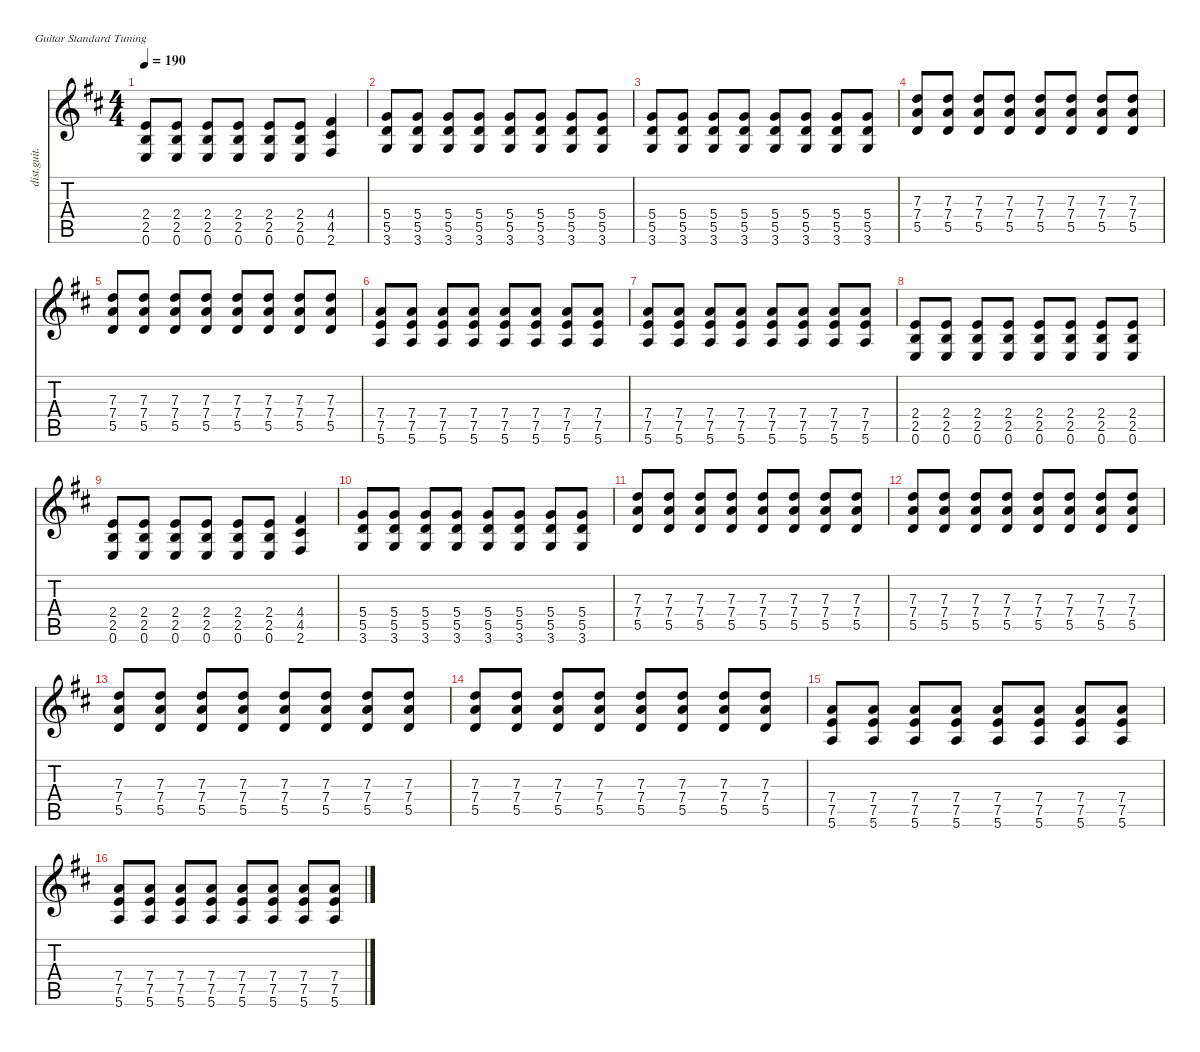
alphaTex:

\defaultSystemsLayout 4
\hideDynamics
\bracketExtendMode nobrackets
\otherSystemsTrackNameOrientation horizontal
\track ("Charlie Simpson" "dist.guit.") {mute instrument distortionguitar}
\staff {score tabs}
\tuning (E4 B3 G3 D3 A2 E2)
\ts (4 4)
\tempo 190
\clef g2
\ks d
(2.4{acc forcenatural} 2.5{acc forcenatural} 0.6{acc forcenatural}).8{dy f beam Up} (2.4{acc forcenatural} 2.5{acc forcenatural} 0.6{acc forcenatural}).8{beam Up} (2.4{acc forcenatural} 2.5{acc forcenatural} 0.6{acc forcenatural}).8{beam Up} (2.4{acc forcenatural} 2.5{acc forcenatural} 0.6{acc forcenatural}).8{beam Up} (2.4{acc forcenatural} 2.5{acc forcenatural} 0.6{acc forcenatural}).8{beam Up} (2.4{acc forcenatural} 2.5{acc forcenatural} 0.6{acc forcenatural}).8{beam Up} (4.4{acc #} 4.5{acc #} 2.6{acc #}).4{beam Up} |
(5.4{acc forcenatural} 5.5{acc forcenatural} 3.6{acc forcenatural}).8{beam Up} (5.4{acc forcenatural} 5.5{acc forcenatural} 3.6{acc forcenatural}).8{beam Up} (5.4{acc forcenatural} 5.5{acc forcenatural} 3.6{acc forcenatural}).8{beam Up} (5.4{acc forcenatural} 5.5{acc forcenatural} 3.6{acc forcenatural}).8{beam Up} (5.4{acc forcenatural} 5.5{acc forcenatural} 3.6{acc forcenatural}).8{beam Up} (5.4{acc forcenatural} 5.5{acc forcenatural} 3.6{acc forcenatural}).8{beam Up} (5.4{acc forcenatural} 5.5{acc forcenatural} 3.6{acc forcenatural}).8{beam Up} (5.4{acc forcenatural} 5.5{acc forcenatural} 3.6{acc forcenatural}).8{beam Up} |
(5.4{acc forcenatural} 5.5{acc forcenatural} 3.6{acc forcenatural}).8{beam Up} (5.4{acc forcenatural} 5.5{acc forcenatural} 3.6{acc forcenatural}).8{beam Up} (5.4{acc forcenatural} 5.5{acc forcenatural} 3.6{acc forcenatural}).8{beam Up} (5.4{acc forcenatural} 5.5{acc forcenatural} 3.6{acc forcenatural}).8{beam Up} (5.4{acc forcenatural} 5.5{acc forcenatural} 3.6{acc forcenatural}).8{beam Up} (5.4{acc forcenatural} 5.5{acc forcenatural} 3.6{acc forcenatural}).8{beam Up} (5.4{acc forcenatural} 5.5{acc forcenatural} 3.6{acc forcenatural}).8{beam Up} (5.4{acc forcenatural} 5.5{acc forcenatural} 3.6{acc forcenatural}).8{beam Up} |
(7.3{acc forcenatural} 7.4{acc forcenatural} 5.5{acc forcenatural}).8{beam Up} (7.3{acc forcenatural} 7.4{acc forcenatural} 5.5{acc forcenatural}).8{beam Up} (7.3{acc forcenatural} 7.4{acc forcenatural} 5.5{acc forcenatural}).8{beam Up} (7.3{acc forcenatural} 7.4{acc forcenatural} 5.5{acc forcenatural}).8{beam Up} (7.3{acc forcenatural} 7.4{acc forcenatural} 5.5{acc forcenatural}).8{beam Up} (7.3{acc forcenatural} 7.4{acc forcenatural} 5.5{acc forcenatural}).8{beam Up} (7.3{acc forcenatural} 7.4{acc forcenatural} 5.5{acc forcenatural}).8{beam Up} (7.3{acc forcenatural} 7.4{acc forcenatural} 5.5{acc forcenatural}).8{beam Up} |
(7.3{acc forcenatural} 7.4{acc forcenatural} 5.5{acc forcenatural}).8{beam Up} (7.3{acc forcenatural} 7.4{acc forcenatural} 5.5{acc forcenatural}).8{beam Up} (7.3{acc forcenatural} 7.4{acc forcenatural} 5.5{acc forcenatural}).8{beam Up} (7.3{acc forcenatural} 7.4{acc forcenatural} 5.5{acc forcenatural}).8{beam Up} (7.3{acc forcenatural} 7.4{acc forcenatural} 5.5{acc forcenatural}).8{beam Up} (7.3{acc forcenatural} 7.4{acc forcenatural} 5.5{acc forcenatural}).8{beam Up} (7.3{acc forcenatural} 7.4{acc forcenatural} 5.5{acc forcenatural}).8{beam Up} (7.3{acc forcenatural} 7.4{acc forcenatural} 5.5{acc forcenatural}).8{beam Up} |
(7.4{acc forcenatural} 7.5{acc forcenatural} 5.6{acc forcenatural}).8{beam Up} (7.4{acc forcenatural} 7.5{acc forcenatural} 5.6{acc forcenatural}).8{beam Up} (7.4{acc forcenatural} 7.5{acc forcenatural} 5.6{acc forcenatural}).8{beam Up} (7.4{acc forcenatural} 7.5{acc forcenatural} 5.6{acc forcenatural}).8{beam Up} (7.4{acc forcenatural} 7.5{acc forcenatural} 5.6{acc forcenatural}).8{beam Up} (7.4{acc forcenatural} 7.5{acc forcenatural} 5.6{acc forcenatural}).8{beam Up} (7.4{acc forcenatural} 7.5{acc forcenatural} 5.6{acc forcenatural}).8{beam Up} (7.4{acc forcenatural} 7.5{acc forcenatural} 5.6{acc forcenatural}).8{beam Up} |
(7.4{acc forcenatural} 7.5{acc forcenatural} 5.6{acc forcenatural}).8{beam Up} (7.4{acc forcenatural} 7.5{acc forcenatural} 5.6{acc forcenatural}).8{beam Up} (7.4{acc forcenatural} 7.5{acc forcenatural} 5.6{acc forcenatural}).8{beam Up} (7.4{acc forcenatural} 7.5{acc forcenatural} 5.6{acc forcenatural}).8{beam Up} (7.4{acc forcenatural} 7.5{acc forcenatural} 5.6{acc forcenatural}).8{beam Up} (7.4{acc forcenatural} 7.5{acc forcenatural} 5.6{acc forcenatural}).8{beam Up} (7.4{acc forcenatural} 7.5{acc forcenatural} 5.6{acc forcenatural}).8{beam Up} (7.4{acc forcenatural} 7.5{acc forcenatural} 5.6{acc forcenatural}).8{beam Up} |
(2.4{acc forcenatural} 2.5{acc forcenatural} 0.6{acc forcenatural}).8{beam Up} (2.4{acc forcenatural} 2.5{acc forcenatural} 0.6{acc forcenatural}).8{beam Up} (2.4{acc forcenatural} 2.5{acc forcenatural} 0.6{acc forcenatural}).8{beam Up} (2.4{acc forcenatural} 2.5{acc forcenatural} 0.6{acc forcenatural}).8{beam Up} (2.4{acc forcenatural} 2.5{acc forcenatural} 0.6{acc forcenatural}).8{beam Up} (2.4{acc forcenatural} 2.5{acc forcenatural} 0.6{acc forcenatural}).8{beam Up} (2.4{acc forcenatural} 2.5{acc forcenatural} 0.6{acc forcenatural}).8{beam Up} (2.4{acc forcenatural} 2.5{acc forcenatural} 0.6{acc forcenatural}).8{beam Up} |
(2.4{acc forcenatural} 2.5{acc forcenatural} 0.6{acc forcenatural}).8{beam Up} (2.4{acc forcenatural} 2.5{acc forcenatural} 0.6{acc forcenatural}).8{beam Up} (2.4{acc forcenatural} 2.5{acc forcenatural} 0.6{acc forcenatural}).8{beam Up} (2.4{acc forcenatural} 2.5{acc forcenatural} 0.6{acc forcenatural}).8{beam Up} (2.4{acc forcenatural} 2.5{acc forcenatural} 0.6{acc forcenatural}).8{beam Up} (2.4{acc forcenatural} 2.5{acc forcenatural} 0.6{acc forcenatural}).8{beam Up} (4.4{acc #} 4.5{acc #} 2.6{acc #}).4{beam Up} |
(5.4{acc forcenatural} 5.5{acc forcenatural} 3.6{acc forcenatural}).8{beam Up} (5.4{acc forcenatural} 5.5{acc forcenatural} 3.6{acc forcenatural}).8{beam Up} (5.4{acc forcenatural} 5.5{acc forcenatural} 3.6{acc forcenatural}).8{beam Up} (5.4{acc forcenatural} 5.5{acc forcenatural} 3.6{acc forcenatural}).8{beam Up} (5.4{acc forcenatural} 5.5{acc forcenatural} 3.6{acc forcenatural}).8{beam Up} (5.4{acc forcenatural} 5.5{acc forcenatural} 3.6{acc forcenatural}).8{beam Up} (5.4{acc forcenatural} 5.5{acc forcenatural} 3.6{acc forcenatural}).8{beam Up} (5.4{acc forcenatural} 5.5{acc forcenatural} 3.6{acc forcenatural}).8{beam Up} |
(7.3{acc forcenatural} 7.4{acc forcenatural} 5.5{acc forcenatural}).8{beam Up} (7.3{acc forcenatural} 7.4{acc forcenatural} 5.5{acc forcenatural}).8{beam Up} (7.3{acc forcenatural} 7.4{acc forcenatural} 5.5{acc forcenatural}).8{beam Up} (7.3{acc forcenatural} 7.4{acc forcenatural} 5.5{acc forcenatural}).8{beam Up} (7.3{acc forcenatural} 7.4{acc forcenatural} 5.5{acc forcenatural}).8{beam Up} (7.3{acc forcenatural} 7.4{acc forcenatural} 5.5{acc forcenatural}).8{beam Up} (7.3{acc forcenatural} 7.4{acc forcenatural} 5.5{acc forcenatural}).8{beam Up} (7.3{acc forcenatural} 7.4{acc forcenatural} 5.5{acc forcenatural}).8{beam Up} |
(7.3{acc forcenatural} 7.4{acc forcenatural} 5.5{acc forcenatural}).8{beam Up} (7.3{acc forcenatural} 7.4{acc forcenatural} 5.5{acc forcenatural}).8{beam Up} (7.3{acc forcenatural} 7.4{acc forcenatural} 5.5{acc forcenatural}).8{beam Up} (7.3{acc forcenatural} 7.4{acc forcenatural} 5.5{acc forcenatural}).8{beam Up} (7.3{acc forcenatural} 7.4{acc forcenatural} 5.5{acc forcenatural}).8{beam Up} (7.3{acc forcenatural} 7.4{acc forcenatural} 5.5{acc forcenatural}).8{beam Up} (7.3{acc forcenatural} 7.4{acc forcenatural} 5.5{acc forcenatural}).8{beam Up} (7.3{acc forcenatural} 7.4{acc forcenatural} 5.5{acc forcenatural}).8{beam Up} |
(7.3{acc forcenatural} 7.4{acc forcenatural} 5.5{acc forcenatural}).8{beam Up} (7.3{acc forcenatural} 7.4{acc forcenatural} 5.5{acc forcenatural}).8{beam Up} (7.3{acc forcenatural} 7.4{acc forcenatural} 5.5{acc forcenatural}).8{beam Up} (7.3{acc forcenatural} 7.4{acc forcenatural} 5.5{acc forcenatural}).8{beam Up} (7.3{acc forcenatural} 7.4{acc forcenatural} 5.5{acc forcenatural}).8{beam Up} (7.3{acc forcenatural} 7.4{acc forcenatural} 5.5{acc forcenatural}).8{beam Up} (7.3{acc forcenatural} 7.4{acc forcenatural} 5.5{acc forcenatural}).8{beam Up} (7.3{acc forcenatural} 7.4{acc forcenatural} 5.5{acc forcenatural}).8{beam Up} |
(7.3{acc forcenatural} 7.4{acc forcenatural} 5.5{acc forcenatural}).8{beam Up} (7.3{acc forcenatural} 7.4{acc forcenatural} 5.5{acc forcenatural}).8{beam Up} (7.3{acc forcenatural} 7.4{acc forcenatural} 5.5{acc forcenatural}).8{beam Up} (7.3{acc forcenatural} 7.4{acc forcenatural} 5.5{acc forcenatural}).8{beam Up} (7.3{acc forcenatural} 7.4{acc forcenatural} 5.5{acc forcenatural}).8{beam Up} (7.3{acc forcenatural} 7.4{acc forcenatural} 5.5{acc forcenatural}).8{beam Up} (7.3{acc forcenatural} 7.4{acc forcenatural} 5.5{acc forcenatural}).8{beam Up} (7.3{acc forcenatural} 7.4{acc forcenatural} 5.5{acc forcenatural}).8{beam Up} |
(7.4{acc forcenatural} 7.5{acc forcenatural} 5.6{acc forcenatural}).8{beam Up} (7.4{acc forcenatural} 7.5{acc forcenatural} 5.6{acc forcenatural}).8{beam Up} (7.4{acc forcenatural} 7.5{acc forcenatural} 5.6{acc forcenatural}).8{beam Up} (7.4{acc forcenatural} 7.5{acc forcenatural} 5.6{acc forcenatural}).8{beam Up} (7.4{acc forcenatural} 7.5{acc forcenatural} 5.6{acc forcenatural}).8{beam Up} (7.4{acc forcenatural} 7.5{acc forcenatural} 5.6{acc forcenatural}).8{beam Up} (7.4{acc forcenatural} 7.5{acc forcenatural} 5.6{acc forcenatural}).8{beam Up} (7.4{acc forcenatural} 7.5{acc forcenatural} 5.6{acc forcenatural}).8{beam Up} |
(7.4{acc forcenatural} 7.5{acc forcenatural} 5.6{acc forcenatural}).8{beam Up} (7.4{acc forcenatural} 7.5{acc forcenatural} 5.6{acc forcenatural}).8{beam Up} (7.4{acc forcenatural} 7.5{acc forcenatural} 5.6{acc forcenatural}).8{beam Up} (7.4{acc forcenatural} 7.5{acc forcenatural} 5.6{acc forcenatural}).8{beam Up} (7.4{acc forcenatural} 7.5{acc forcenatural} 5.6{acc forcenatural}).8{beam Up} (7.4{acc forcenatural} 7.5{acc forcenatural} 5.6{acc forcenatural}).8{beam Up} (7.4{acc forcenatural} 7.5{acc forcenatural} 5.6{acc forcenatural}).8{beam Up} (7.4{acc forcenatural} 7.5{acc forcenatural} 5.6{acc forcenatural}).8{beam Up}
